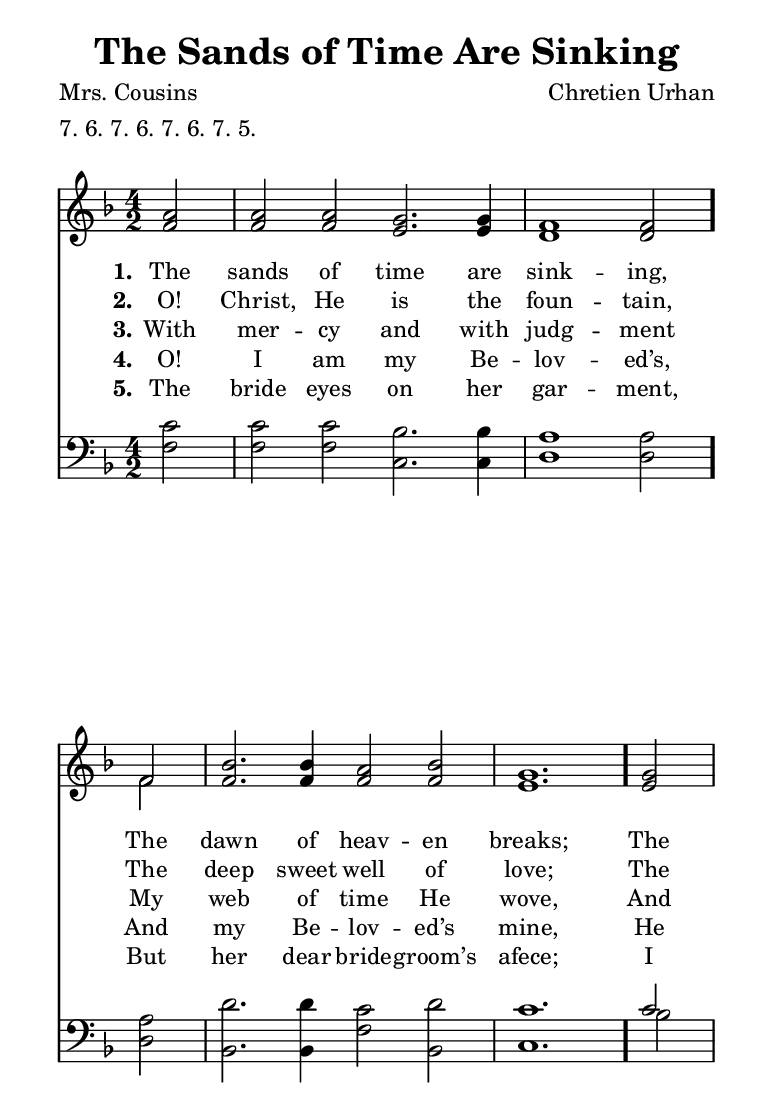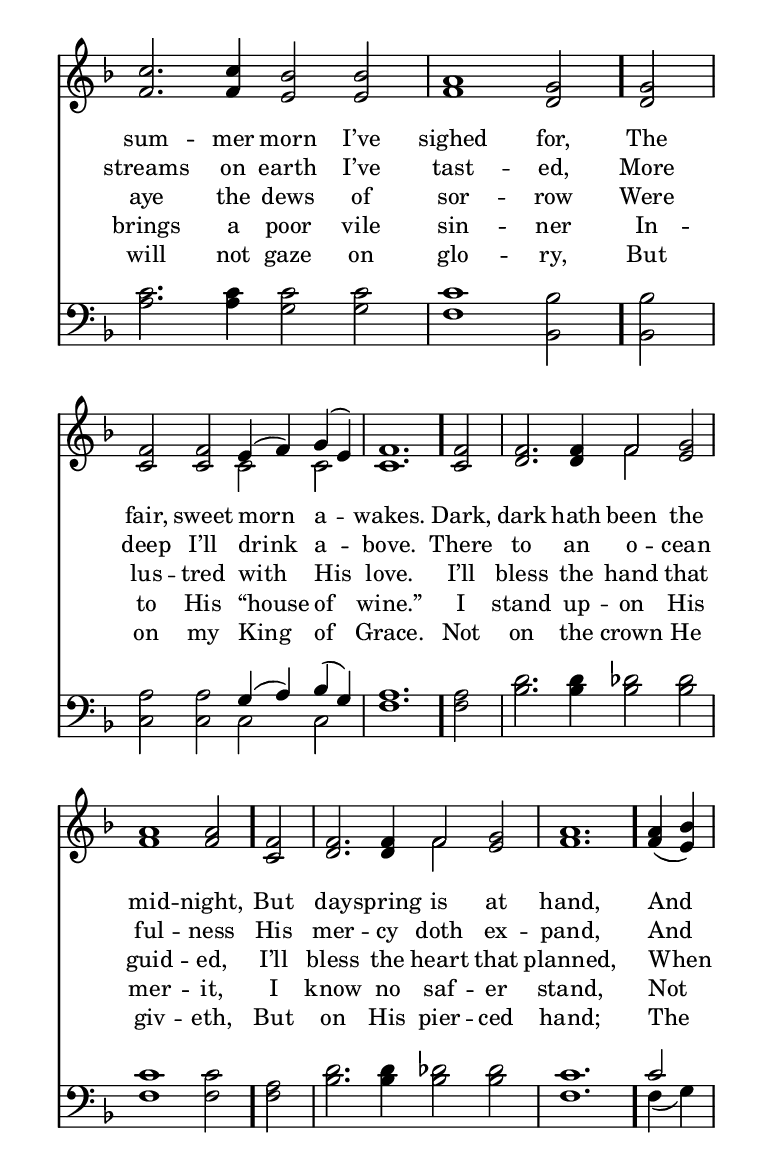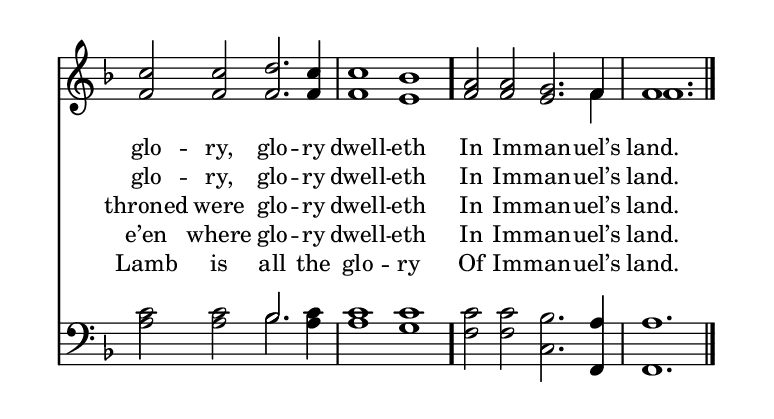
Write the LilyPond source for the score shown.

\include "common/global.ily"
\paper {
  \include "common/paper.ily"
}

\header{
  hymnnumber = "271"
  title = "The Sands of Time Are Sinking"
  tunename = "Rutherford"
  meter = "7. 6. 7. 6. 7. 6. 7. 5."
  poet = "Mrs. Cousins"
  composer = "Chretien Urhan"
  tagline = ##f
}

global = {
  \include "common/overrides.ily"
  \override Staff.TimeSignature.style = #'numbered
  \time 4/2
  \override Score.MetronomeMark.transparent = ##t % hide all fermata changes too
  \tempo 2=80
  \key f \major
  \partial 2
  \autoBeamOff
}

notesSoprano = {
\global
\relative c'' {

  a2 | a a g2. g4 | f1 f2
  f2 | bes2. bes4 a2 bes | g1.
  g2 | c2. c4 bes2 bes | a1 g2
  g2 | f2 f e4( f) g( e) | f1.
  f2 | f2. f4 f2 g | a1 a2
  f2 | f2. f4 f2 g | a1.
  a4( bes) | c2 c d2. c4 | c1 bes1 |
  a2 a g2. f4 | f1.

  \bar "|."

}
}

notesAlto = {
\global
\relative e' {

  f2 | f2 f e2. e4 | d1 d2
  f2 | f2. f4 f2 f | e1.
  e2 | f2. f4 e2 e | f1 d2
  d2 | c c c c | c1.
  c2 | d2. d4 f2 e | f1 f2
  c2 | d2. d4 f2 e | f1.
  f4( e) | f2 f f2. f4 | f1 e1 |
  f2 f e2. f4 | f1.

}
}

notesTenor = {
\global
\relative a {

  c2 | c2 c bes2. bes4 | a1 a2
  a2 | d2. d4 c2 d | c1.
  c2 | c2. c4 c2 c | c1 bes2
  bes2 | a2 a g4( a) bes( g) | a1.
  a2 | d2. d4 des2 des | c1 c2
  a2 | d2. d4 des2 des | c1.
  c2 | c c bes2. c4 | c1 c |
  c2 c bes2. a4 | a1.

}
}

notesBass = {
\global
\relative f {

  f2 | f f c2. c4 | d1 d2
  d2 | bes2. bes4 f'2 bes, | c1.
  bes'2 | a2. a4 g2 g | f1 bes,2
  bes2 | c2 c c c | f1.
  f2 | bes2. bes4 bes2 bes | f1 f2
  f2 | bes2. bes4 bes2 bes | f1.
  f4( g) | a2 a bes2. a4 | a1 g |
  f2 f c2. f,4 | f1.

}
}

wordsA = \lyricmode {
\set stanza = "1."

The sands of time are sink -- ing, \bar "."
The dawn of heav -- en breaks; \bar "."
The sum -- mer morn I’ve sighed for, \bar "."
The fair, sweet morn a -- wakes. \bar "."
Dark, dark hath been the mid -- night, \bar "."
But day -- spring is at hand, \bar "."
And glo -- ry, glo -- ry dwell -- eth \bar "."
In Im -- man -- uel’s land. \bar "."

}

wordsB = \lyricmode {
\set stanza = "2."

O! Christ, He is the foun -- tain,
The deep sweet well of love;
The streams on earth I’ve tast -- ed,
More deep I’ll drink a -- bove.
There to an o -- cean ful -- ness
His mer -- cy doth ex -- pand,
And glo -- ry, glo -- ry dwell -- eth
In Im -- man -- uel’s land.

}

wordsC = \lyricmode {
\set stanza = "3."

With mer -- cy and with judg -- ment
My web of time He wove,
And aye the dews of sor -- row
Were lus -- tred with His love.
I’ll bless the hand that guid -- ed,
I’ll bless the heart that planned,
When throned were glo -- ry dwell -- eth
In Im -- man -- uel’s land.

}

wordsD = \lyricmode {
\set stanza = "4."

O! I am my Be -- lov -- ed’s,
And my Be -- lov -- ed’s mine,
He brings a poor vile sin -- ner
In -- to His “house of wine.”
I stand up -- on His mer -- it,
I know no saf -- er stand,
Not e’en where glo -- ry dwell -- eth
In Im -- man -- uel’s land.

}

wordsE = \lyricmode {
\set stanza = "5."

The bride eyes on her gar -- ment,
But her dear bride -- groom’s afece;
I will not gaze on glo -- ry,
But on my King of Grace.
Not on the crown He giv -- eth,
But on His pier -- ced hand;
The Lamb is all the glo -- ry
Of Im -- man -- uel’s land.

}

\score {
  \context ChoirStaff <<
    \context Staff = upper <<
      \set Staff.autoBeaming = ##f
      \set ChoirStaff.systemStartDelimiter = #'SystemStartBar
      \set ChoirStaff.printPartCombineTexts = ##f
      \partcombine #'(2 . 9) \notesSoprano \notesAlto
      \context NullVoice = sopranos { \voiceOne << \notesSoprano >> }
      \context NullVoice = altos { \voiceTwo << \notesAlto >> }
      \context Lyrics = one   \lyricsto sopranos \wordsA
      \context Lyrics = two   \lyricsto sopranos \wordsB
      \context Lyrics = three \lyricsto sopranos \wordsC
      \context Lyrics = four  \lyricsto sopranos \wordsD
      \context Lyrics = five  \lyricsto sopranos \wordsE
    >>
    \context Staff = men <<
      \set Staff.autoBeaming = ##f
      \clef bass
      \set ChoirStaff.printPartCombineTexts = ##f
      \partcombine #'(2 . 9) \notesTenor \notesBass
      \context NullVoice = tenors { \voiceOne << \notesTenor >> }
      \context NullVoice = basses { \voiceTwo << \notesBass >> }
    >>
  >>
  \layout {
    \include "common/layout.ily"
  }
  \midi{
    \include "common/midi.ily"
  }
}

\version "2.19.49"  % necessary for upgrading to future LilyPond versions.

% vi:set et ts=2 sw=2 ai nocindent syntax=lilypond:
